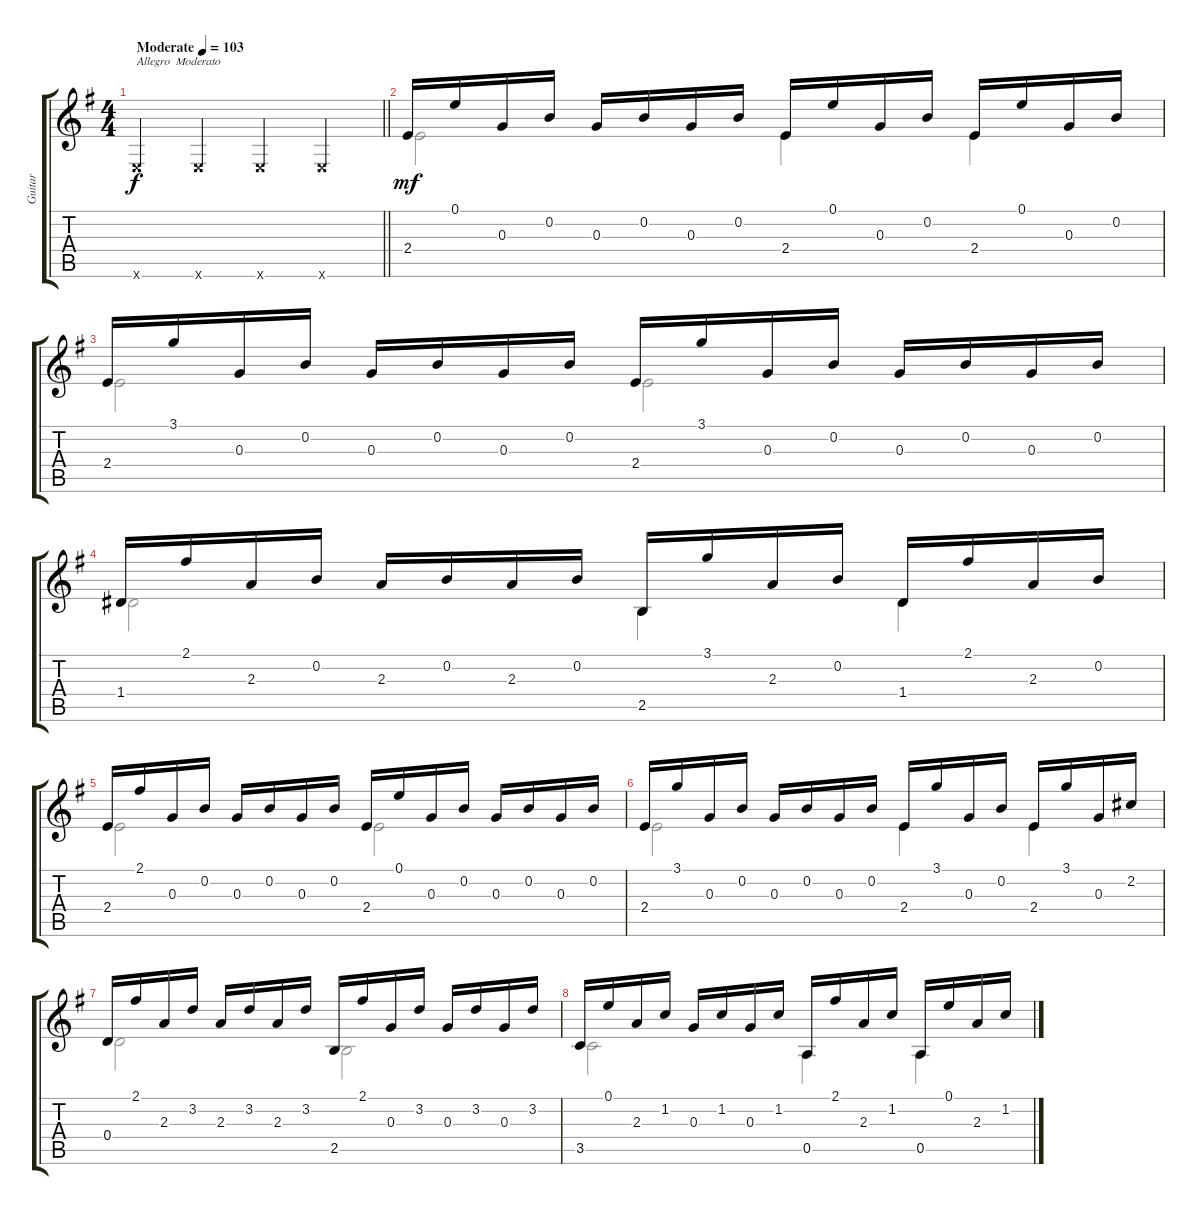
\track ("Guitar" "Guitar") {instrument acousticguitarnylon}
\staff {score tabs}
\tuning (E4 B3 G3 D3 A2 E2) {hide}
\voice
\ts (4 4)
\tempo (103 "Moderate")
\clef g2
\barLineRight lightlight
\ks eminor
0.6{x}.4{txt "Allegro  Moderato" dy f instrument acousticguitarnylon} 0.6{x}.4 0.6{x}.4 0.6{x}.4 |
2.4.16{dy mf} 0.1.16 0.3.16 0.2.16 0.3.16 0.2.16 0.3.16 0.2.16 2.4.16 0.1.16 0.3.16 0.2.16 2.4.16 0.1.16 0.3.16 0.2.16 |
2.4.16 3.1.16 0.3.16 0.2.16 0.3.16 0.2.16 0.3.16 0.2.16 2.4.16 3.1.16 0.3.16 0.2.16 0.3.16 0.2.16 0.3.16 0.2.16 |
1.4.16 2.1.16 2.3.16 0.2.16 2.3.16 0.2.16 2.3.16 0.2.16 2.5.16 3.1.16 2.3.16 0.2.16 1.4.16 2.1.16 2.3.16 0.2.16 |
2.4.16 2.1.16 0.3.16 0.2.16 0.3.16 0.2.16 0.3.16 0.2.16 2.4.16 0.1.16 0.3.16 0.2.16 0.3.16 0.2.16 0.3.16 0.2.16 |
2.4.16 3.1.16 0.3.16 0.2.16 0.3.16 0.2.16 0.3.16 0.2.16 2.4.16 3.1.16 0.3.16 0.2.16 2.4.16 3.1.16 0.3.16 2.2.16 |
0.4.16 2.1.16 2.3.16 3.2.16 2.3.16 3.2.16 2.3.16 3.2.16 2.5.16 2.1.16 0.3.16 3.2.16 0.3.16 3.2.16 0.3.16 3.2.16 |
3.5.16 0.1.16 2.3.16 1.2.16 0.3.16 1.2.16 0.3.16 1.2.16 0.5.16 2.1.16 2.3.16 1.2.16 0.5.16 0.1.16 2.3.16 1.2.16
\voice
\clef g2
\ottava regular
\simile none
\barLineRight lightlight
\ks eminor
|
2.4.2 2.4.4 2.4.4 |
2.4.2 2.4.2 |
1.4.2 2.5.4 1.4.4 |
2.4.2 2.4.2 |
2.4.2 2.4.4 2.4.4 |
0.4.2 2.5.2 |
3.5.2 0.5.4 0.5.4
